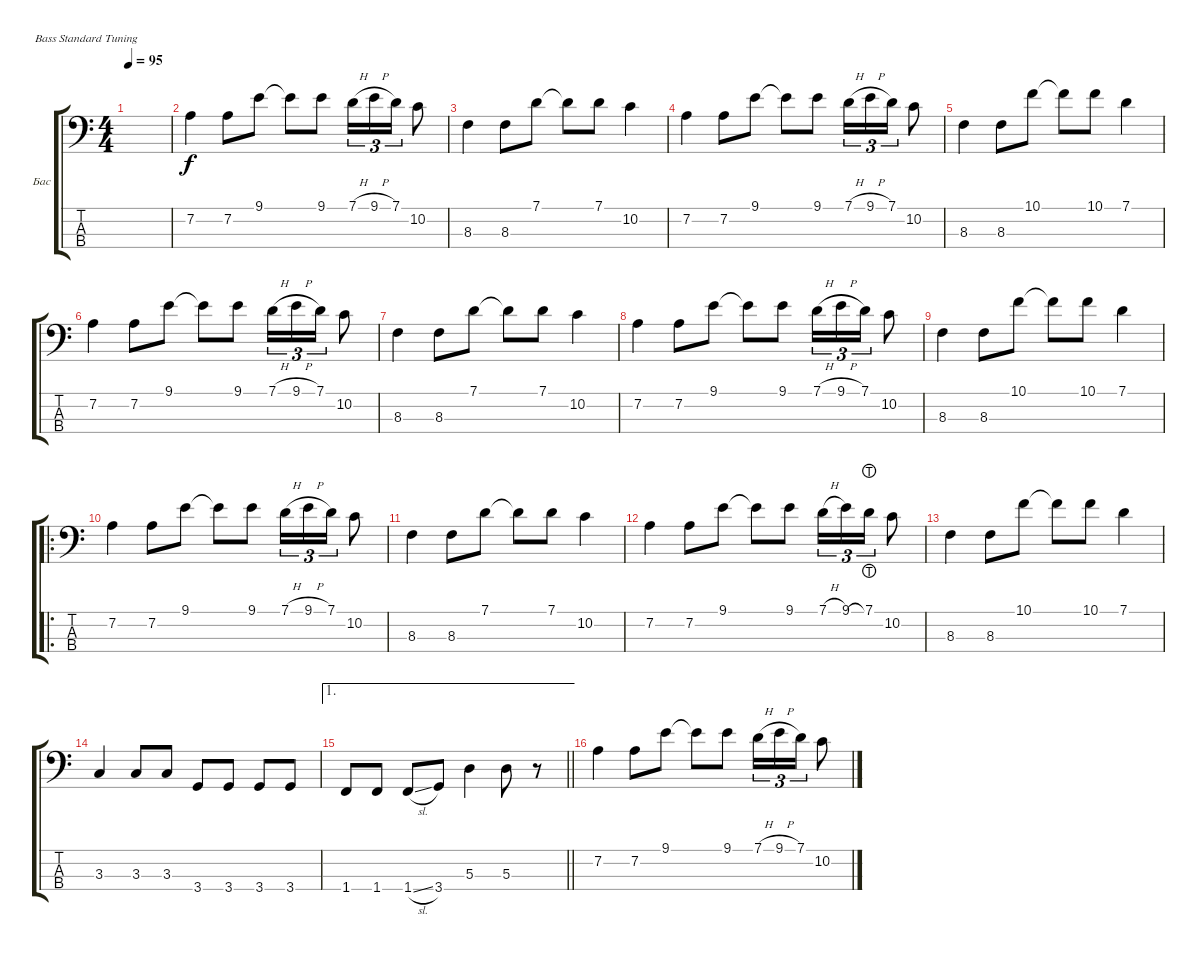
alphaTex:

\defaultSystemsLayout 4
\bracketExtendMode groupsimilarinstruments
\firstSystemTrackNameOrientation horizontal
\otherSystemsTrackNameOrientation horizontal
\track ("Бас" "Бас") {instrument electricbassfinger}
\staff {score tabs}
\tuning (G2 D2 A1 E1)
\ts (4 4)
\tempo 95
\clef f4
\ks c
|
7.2.4 7.2.8 9.1.8 9.1{t}.8 9.1.8 7.1{h}.16{tu (3 2)} 9.1{h}.16{tu (3 2)} 7.1.16{tu (3 2)} 10.2.8 |
8.3.4 8.3.8 7.1.8 7.1{t}.8 7.1.8 10.2.4 |
7.2.4 7.2.8 9.1.8 9.1{t}.8 9.1.8 7.1{h}.16{tu (3 2)} 9.1{h}.16{tu (3 2)} 7.1.16{tu (3 2)} 10.2.8 |
8.3.4 8.3.8 10.1.8 10.1{t}.8 10.1.8 7.1.4 |
7.2.4 7.2.8 9.1.8 9.1{t}.8 9.1.8 7.1{h}.16{tu (3 2)} 9.1{h}.16{tu (3 2)} 7.1.16{tu (3 2)} 10.2.8 |
8.3.4 8.3.8 7.1.8 7.1{t}.8 7.1.8 10.2.4 |
7.2.4 7.2.8 9.1.8 9.1{t}.8 9.1.8 7.1{h}.16{tu (3 2)} 9.1{h}.16{tu (3 2)} 7.1.16{tu (3 2)} 10.2.8 |
8.3.4 8.3.8 10.1.8 10.1{t}.8 10.1.8 7.1.4 |
\ro
7.2.4 7.2.8 9.1.8 9.1{t}.8 9.1.8 7.1{h}.16{tu (3 2)} 9.1{h}.16{tu (3 2)} 7.1.16{tu (3 2)} 10.2.8 |
8.3.4 8.3.8 7.1.8 7.1{t}.8 7.1.8 10.2.4 |
7.2.4 7.2.8 9.1.8 9.1{t}.8 9.1.8 7.1{h}.16{tu (3 2)} 9.1.16{tu (3 2)} 7.1{lht}.16{tu (3 2)} 10.2.8 |
8.3.4 8.3.8 10.1.8 10.1{t}.8 10.1.8 7.1.4 |
3.3.4 3.3.8 3.3.8 3.4.8 3.4.8 3.4.8 3.4.8 |
\ae 1
\barLineRight lightlight
1.4.8 1.4.8 1.4{sl}.8 3.4.8 5.3.4 5.3.8 r.8 |
7.2.4 7.2.8 9.1.8 9.1{t}.8 9.1.8 7.1{h}.16{tu (3 2)} 9.1{h}.16{tu (3 2)} 7.1.16{tu (3 2)} 10.2.8
